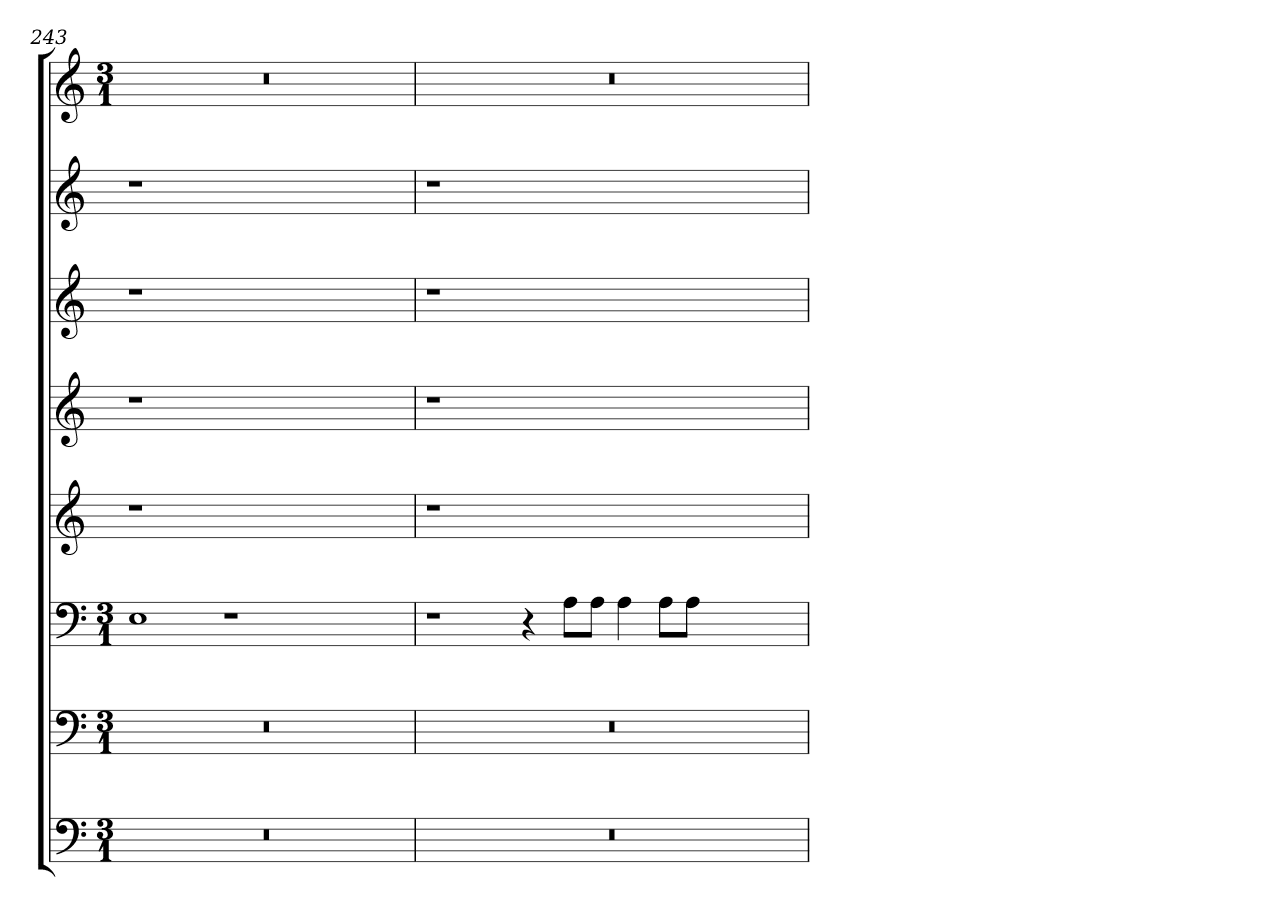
**kern	**kern	**kern	**kern	**kern	**kern	**kern	**kern
*part8	*part7	*part6	*part5	*part4	*part3	*part2	*part1
*staff8	*staff7	*staff6	*staff5	*staff4	*staff3	*staff2	*staff1
*clefF4	*clefF4	*clefF4	*clefG2	*clefG2	*clefG2	*clefG2	*clefG2
*k[]	*k[]	*k[]	*k[]	*k[]	*k[]	*k[]	*k[]
*C:	*C:	*C:	*C:	*C:	*C:	*C:	*C:
*M3/1	*M3/1	*M3/1	*	*	*	*	*M3/1
=243	=243	=243	=243	=243	=243	=243	=243
0.r	0.r	1E	1r	1r	1r	1r	0.r
.	.	1r	0ryy	0ryy	0ryy	0ryy	.
.	.	1ryy	.	.	.	.	.
!!LO:LB:g=z
=244	=244	=244	=244	=244	=244	=244	=244
0.r	0.r	1r	1r	1r	1r	1r	0.r
.	.	4r	0ryy	0ryy	0ryy	0ryy	.
.	.	8A\L	.	.	.	.	.
.	.	8A\J	.	.	.	.	.
.	.	4A\	.	.	.	.	.
.	.	8A\L	.	.	.	.	.
.	.	8A\J	.	.	.	.	.
.	.	1ryy	.	.	.	.	.
=	=	=	=	=	=	=	=
*-	*-	*-	*-	*-	*-	*-	*-
